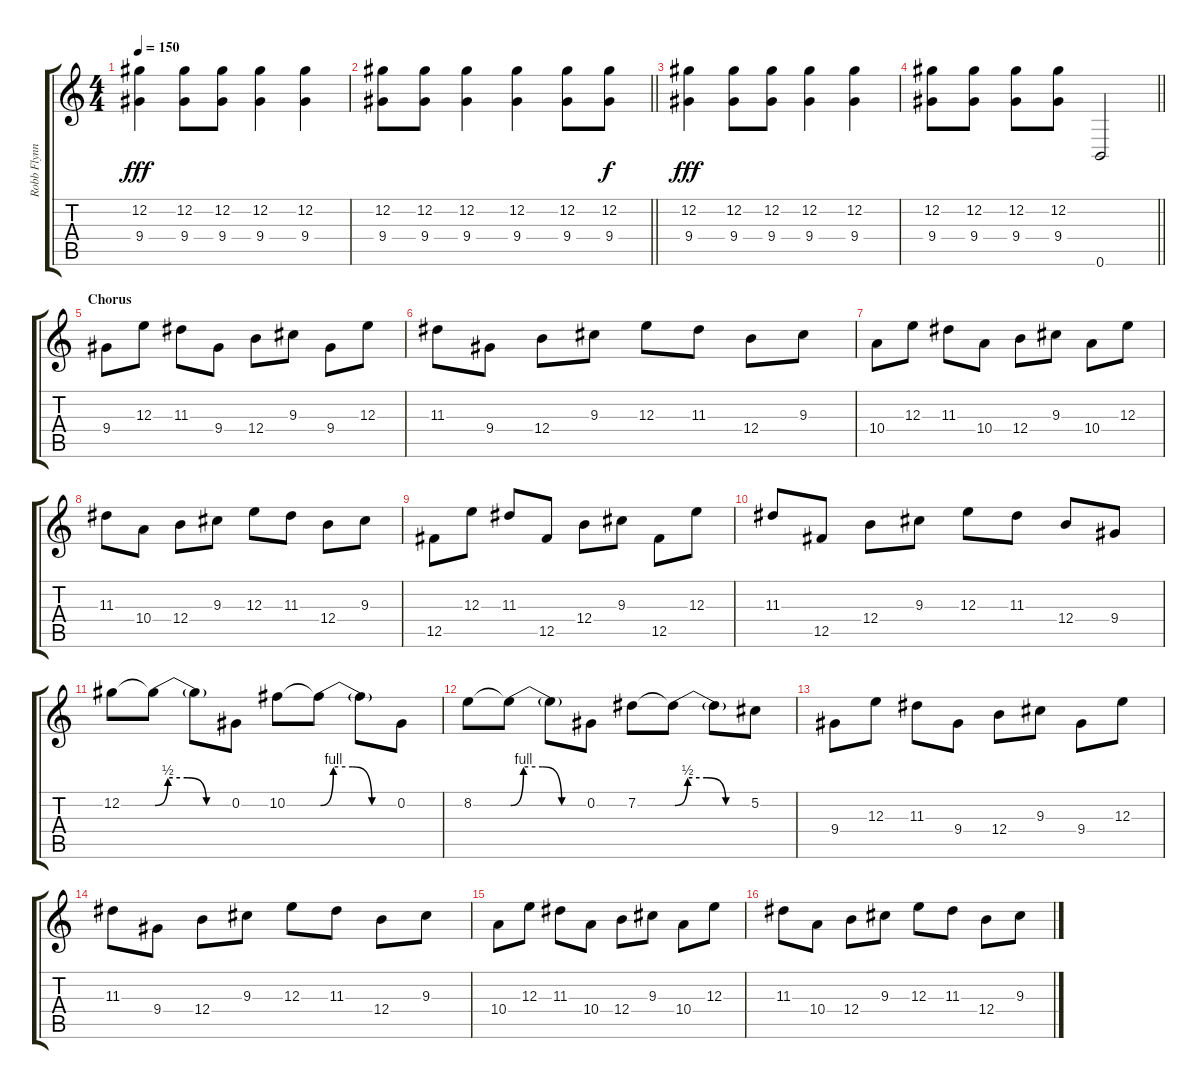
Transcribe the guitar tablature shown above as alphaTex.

\track ("Robb Flynn" "Robb Flynn") {instrument distortionguitar}
\staff {score tabs}
\tuning (Db4 Ab3 E3 B2 Gb2 B1) {hide}
\ts (4 4)
\tempo 150
\clef g2
\ks c
(12.2 9.4).4{dy fff} (12.2 9.4).8 (12.2 9.4).8 (12.2 9.4).4 (12.2 9.4).4 |
\barLineRight lightlight
(12.2 9.4).8 (12.2 9.4).8 (12.2 9.4).4 (12.2 9.4).4 (12.2 9.4).8 (12.2 9.4).8{dy f} |
(12.2 9.4).4{dy fff} (12.2 9.4).8 (12.2 9.4).8 (12.2 9.4).4 (12.2 9.4).4 |
\barLineRight lightlight
(12.2 9.4).8 (12.2 9.4).8 (12.2 9.4).8 (12.2 9.4).8 0.6.2 |
\section ("" "Chorus")
9.4.8 12.3.8 11.3.8 9.4.8 12.4.8 9.3.8 9.4.8 12.3.8 |
11.3.8 9.4.8 12.4.8 9.3.8 12.3.8 11.3.8 12.4.8 9.3.8 |
10.4.8 12.3.8 11.3.8 10.4.8 12.4.8 9.3.8 10.4.8 12.3.8 |
11.3.8 10.4.8 12.4.8 9.3.8 12.3.8 11.3.8 12.4.8 9.3.8 |
12.5.8 12.3.8 11.3.8 12.5.8 12.4.8 9.3.8 12.5.8 12.3.8 |
11.3.8 12.5.8 12.4.8 9.3.8 12.3.8 11.3.8 12.4.8 9.4.8 |
12.2.8 12.2{be (custom 0 0 10 2 25 2 40 0 60 0) t}.8 12.2{t}.8 0.2.8 10.2.8 10.2{be (custom 0 0 10 4 25 4 40 0 60 0) t}.8 10.2{t}.8 0.2.8 |
8.2.8 8.2{be (custom 0 0 10 4 25 4 40 0 60 0) t}.8 8.2{t}.8 0.2.8 7.2.8 7.2{be (custom 0 0 10 2 25 2 40 0 60 0) t}.8 7.2{t}.8 5.2.8 |
9.4.8 12.3.8 11.3.8 9.4.8 12.4.8 9.3.8 9.4.8 12.3.8 |
11.3.8 9.4.8 12.4.8 9.3.8 12.3.8 11.3.8 12.4.8 9.3.8 |
10.4.8 12.3.8 11.3.8 10.4.8 12.4.8 9.3.8 10.4.8 12.3.8 |
11.3.8 10.4.8 12.4.8 9.3.8 12.3.8 11.3.8 12.4.8 9.3.8
